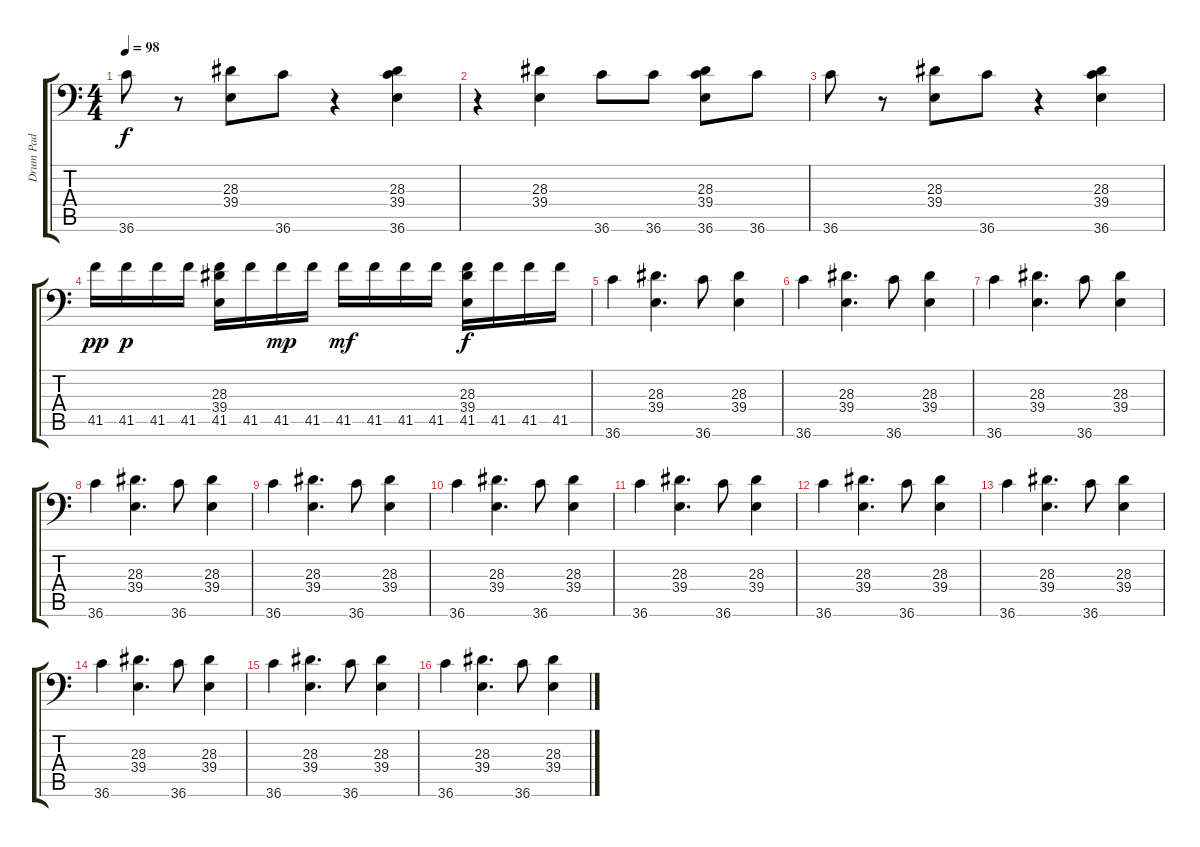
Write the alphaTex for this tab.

\track ("Drum Pad" "Drum Pad") {instrument acousticgrandpiano}
\staff {score tabs}
\tuning (C-1 C-1 C-1 C-1 C-1 C-1) {hide}
\ts (4 4)
\tempo 98
\clef f4
\ks c
36.6.8{dy f} r.8 (28.3 39.4).8 36.6.8 r.4 (28.3 39.4 36.6).4 |
r.4 (28.3 39.4).4 36.6.8 36.6.8 (28.3 39.4 36.6).8 36.6.8 |
36.6.8 r.8 (28.3 39.4).8 36.6.8 r.4 (28.3 39.4 36.6).4 |
41.5.16{dy pp} 41.5.16{dy p} 41.5.16 41.5.16 (28.3 39.4 41.5).16 41.5.16 41.5.16{dy mp} 41.5.16 41.5.16{dy mf} 41.5.16 41.5.16 41.5.16 (28.3 39.4 41.5).16{dy f} 41.5.16 41.5.16 41.5.16 |
36.6.4 (28.3 39.4).4{d} 36.6.8 (28.3 39.4).4 |
36.6.4 (28.3 39.4).4{d} 36.6.8 (28.3 39.4).4 |
36.6.4 (28.3 39.4).4{d} 36.6.8 (28.3 39.4).4 |
36.6.4 (28.3 39.4).4{d} 36.6.8 (28.3 39.4).4 |
36.6.4 (28.3 39.4).4{d} 36.6.8 (28.3 39.4).4 |
36.6.4 (28.3 39.4).4{d} 36.6.8 (28.3 39.4).4 |
36.6.4 (28.3 39.4).4{d} 36.6.8 (28.3 39.4).4 |
36.6.4 (28.3 39.4).4{d} 36.6.8 (28.3 39.4).4 |
36.6.4 (28.3 39.4).4{d} 36.6.8 (28.3 39.4).4 |
36.6.4 (28.3 39.4).4{d} 36.6.8 (28.3 39.4).4 |
36.6.4 (28.3 39.4).4{d} 36.6.8 (28.3 39.4).4 |
36.6.4 (28.3 39.4).4{d} 36.6.8 (28.3 39.4).4
